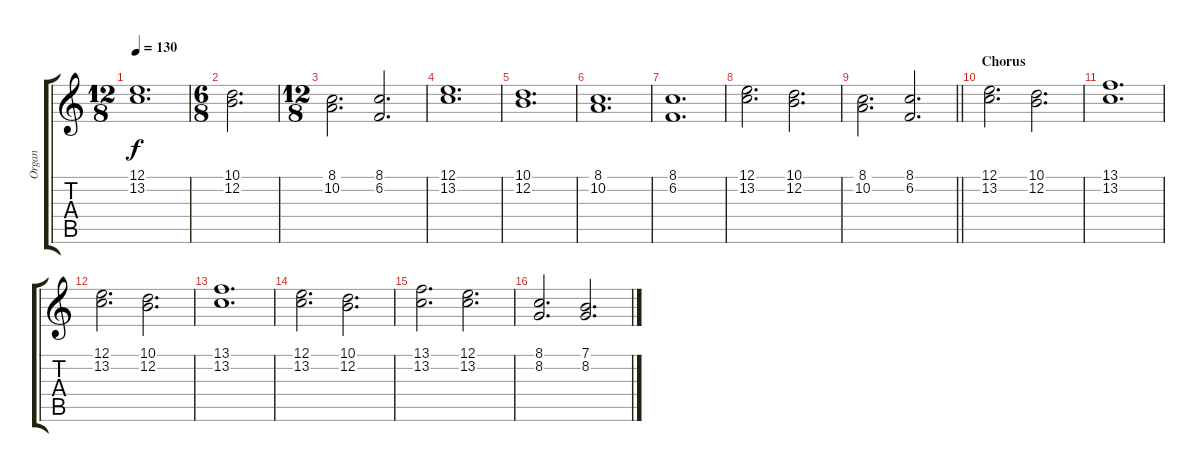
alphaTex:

\track ("Organ" "Organ") {instrument flute}
\staff {score tabs}
\tuning (E4 B3 G3 D3 A2 E2) {hide}
\ts (12 8)
\tempo 130
\clef g2
\ks c
(12.1 13.2).1{d dy f} |
\ts (6 8)
(10.1 12.2).2{d} |
\ts (12 8)
(8.1 10.2).2{d} (8.1 6.2).2{d} |
(12.1 13.2).1{d} |
(10.1 12.2).1{d} |
(8.1 10.2).1{d} |
(8.1 6.2).1{d} |
(12.1 13.2).2{d} (10.1 12.2).2{d} |
\barLineRight lightlight
(8.1 10.2).2{d} (8.1 6.2).2{d} |
\section ("" "Chorus")
(12.1 13.2).2{d} (10.1 12.2).2{d} |
(13.1 13.2).1{d} |
(12.1 13.2).2{d} (10.1 12.2).2{d} |
(13.1 13.2).1{d} |
(12.1 13.2).2{d} (10.1 12.2).2{d} |
(13.1 13.2).2{d} (12.1 13.2).2{d} |
(8.1 8.2).2{d} (7.1 8.2).2{d}
